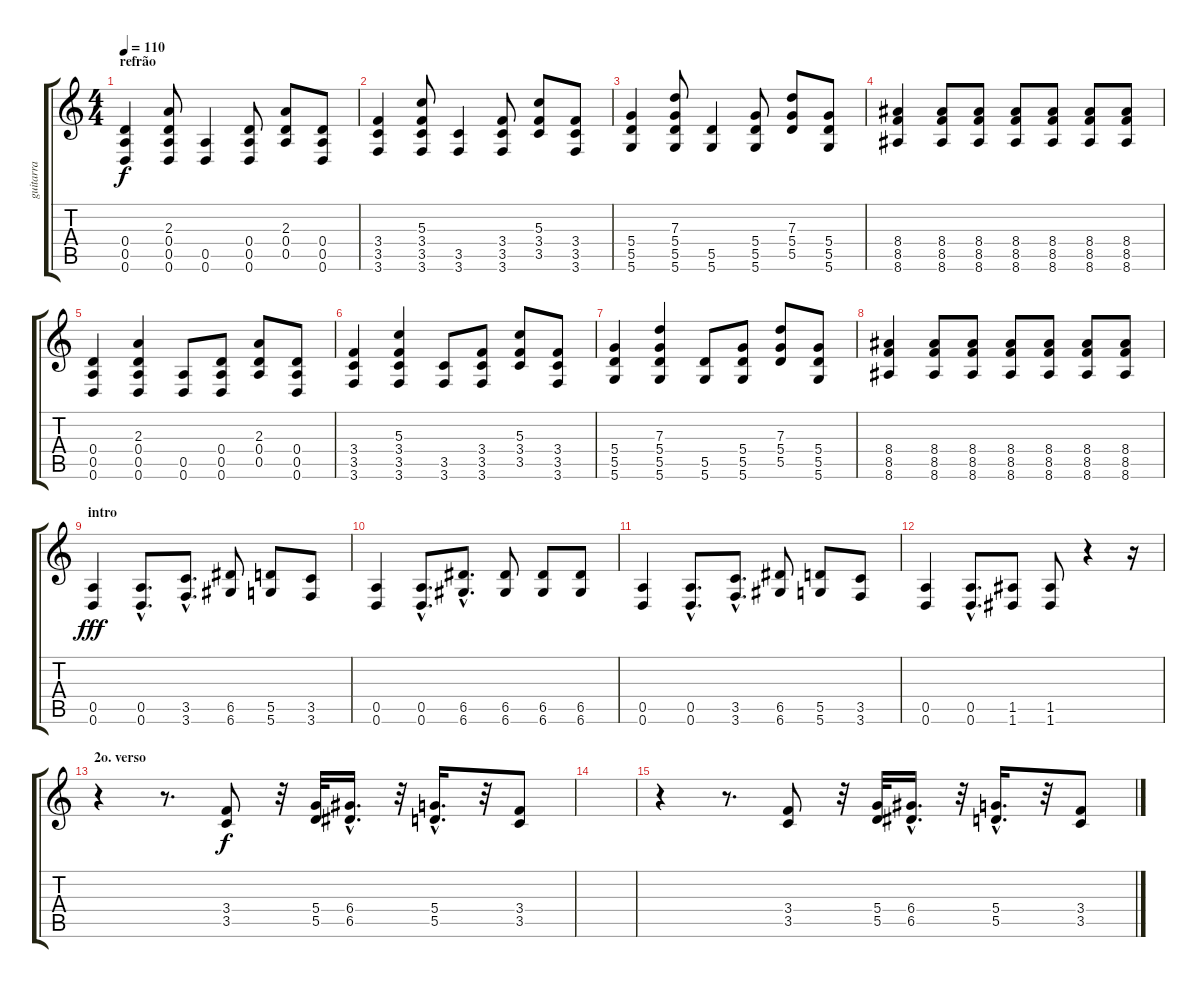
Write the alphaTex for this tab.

\track ("guitarra" "guitarra") {instrument distortionguitar}
\staff {score tabs}
\tuning (E4 B3 G3 D3 A2 D2) {hide}
\ts (4 4)
\section ("" "refrão")
\tempo 110
\clef g2
\ks c
(0.4 0.5 0.6).4{dy f} (2.3 0.4 0.5 0.6).8 (0.5 0.6).4 (0.4 0.5 0.6).8 (2.3 0.4 0.5).8 (0.4 0.5 0.6).8 |
(3.4 3.5 3.6).4 (5.3 3.4 3.5 3.6).8 (3.5 3.6).4 (3.4 3.5 3.6).8 (5.3 3.4 3.5).8 (3.4 3.5 3.6).8 |
(5.4 5.5 5.6).4 (7.3 5.4 5.5 5.6).8 (5.5 5.6).4 (5.4 5.5 5.6).8 (7.3 5.4 5.5).8 (5.4 5.5 5.6).8 |
(8.4 8.5 8.6).4 (8.4 8.5 8.6).8 (8.4 8.5 8.6).8 (8.4 8.5 8.6).8 (8.4 8.5 8.6).8 (8.4 8.5 8.6).8 (8.4 8.5 8.6).8 |
(0.4 0.5 0.6).4 (2.3 0.4 0.5 0.6).4 (0.5 0.6).8 (0.4 0.5 0.6).8 (2.3 0.4 0.5).8 (0.4 0.5 0.6).8 |
(3.4 3.5 3.6).4 (5.3 3.4 3.5 3.6).4 (3.5 3.6).8 (3.4 3.5 3.6).8 (5.3 3.4 3.5).8 (3.4 3.5 3.6).8 |
(5.4 5.5 5.6).4 (7.3 5.4 5.5 5.6).4 (5.5 5.6).8 (5.4 5.5 5.6).8 (7.3 5.4 5.5).8 (5.4 5.5 5.6).8 |
(8.4 8.5 8.6).4 (8.4 8.5 8.6).8 (8.4 8.5 8.6).8 (8.4 8.5 8.6).8 (8.4 8.5 8.6).8 (8.4 8.5 8.6).8 (8.4 8.5 8.6).8 |
\section ("" "intro")
(0.5 0.6).4{dy fff} (0.5{hac} 0.6{hac}).8{d} (3.5{hac} 3.6{hac}).8{d} (6.5 6.6).8 (5.5 5.6).8 (3.5 3.6).8 |
(0.5 0.6).4 (0.5{hac} 0.6{hac}).8{d} (6.5{hac} 6.6{hac}).8{d} (6.5 6.6).8 (6.5 6.6).8 (6.5 6.6).8 |
(0.5 0.6).4 (0.5{hac} 0.6{hac}).8{d} (3.5{hac} 3.6{hac}).8{d} (6.5 6.6).8 (5.5 5.6).8 (3.5 3.6).8 |
(0.5 0.6).4 (0.5{hac} 0.6{hac}).8{d} (1.5 1.6).8 (1.5 1.6).8 r.4 r.16 |
\section ("" "2o. verso")
r.4{balance 2} r.8{d} (3.4 3.5).8{dy f} r.32 (5.4 5.5).32 (6.4{hac} 6.5{hac}).16{d} r.32 (5.4{hac} 5.5{hac}).16{d} r.32 (3.4 3.5).8 |
|
r.4{balance 2} r.8{d} (3.4 3.5).8 r.32 (5.4 5.5).32 (6.4{hac} 6.5{hac}).16{d} r.32 (5.4{hac} 5.5{hac}).16{d} r.32 (3.4 3.5).8
